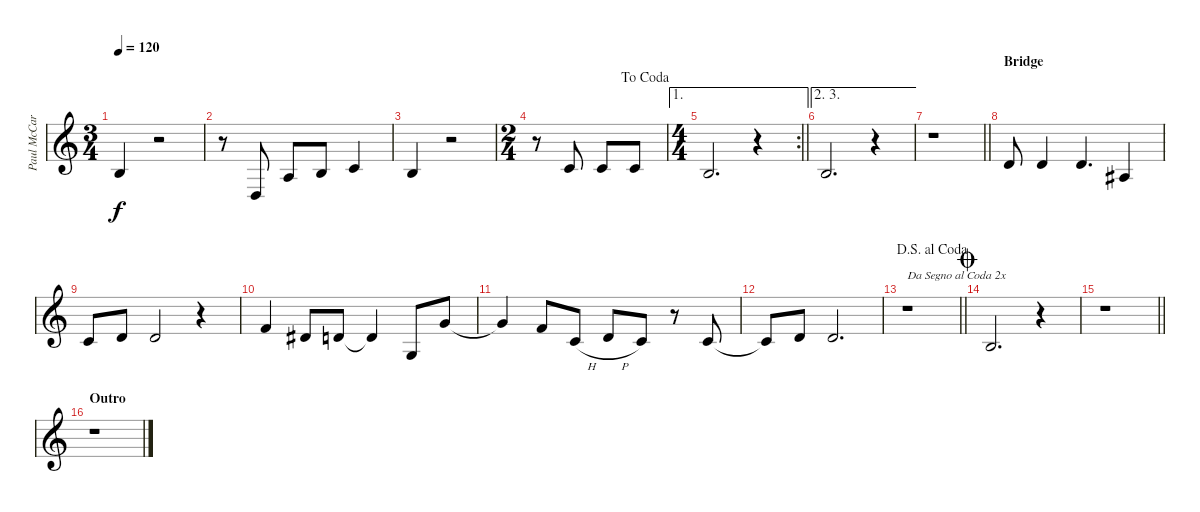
\track ("Paul McCartney's vocals" "Paul McCar") {instrument tenorsax}
\staff {score}
\tuning (E4 B3 G3 D3 A2 E2) {hide}
\ts (3 4)
\tempo 120
\clef g2
\ks c
0.2.4{dy f} r.2 |
r.8 0.4.8 2.3.8 0.2.8 1.2.4 |
0.2.4 r.2 |
\ts (2 4)
\jump dacoda
r.8 1.2.8 1.2.8 1.2.8 |
\ae 1
\rc 2
\ts (4 4)
\barLineRight lightlight
0.2.2{d} r.4 |
\ae (2 3)
0.2.2{d} r.4 |
\barLineRight lightlight
r.1 |
\section ("" "Bridge")
3.2.8 3.2.4 3.2.4{d} 3.3.4 |
1.2.8 3.2.8 3.2.2 r.4 |
1.1.4 4.2.8 3.2.8 3.2{t}.4 0.3.8 3.1.8 |
3.1{t}.4 1.1.8 1.2{h}.8 3.2{h}.8 1.2.8 r.8 1.2.8 |
1.2{t}.8 3.2.8 3.2.2{d} |
\jump dalsegnoalcoda
\barLineRight lightlight
r.1{txt "Da Segno al Coda 2x"} |
\jump coda
0.2.2{d} r.4 |
\barLineRight lightlight
r.1 |
\section ("" "Outro")
r.1
